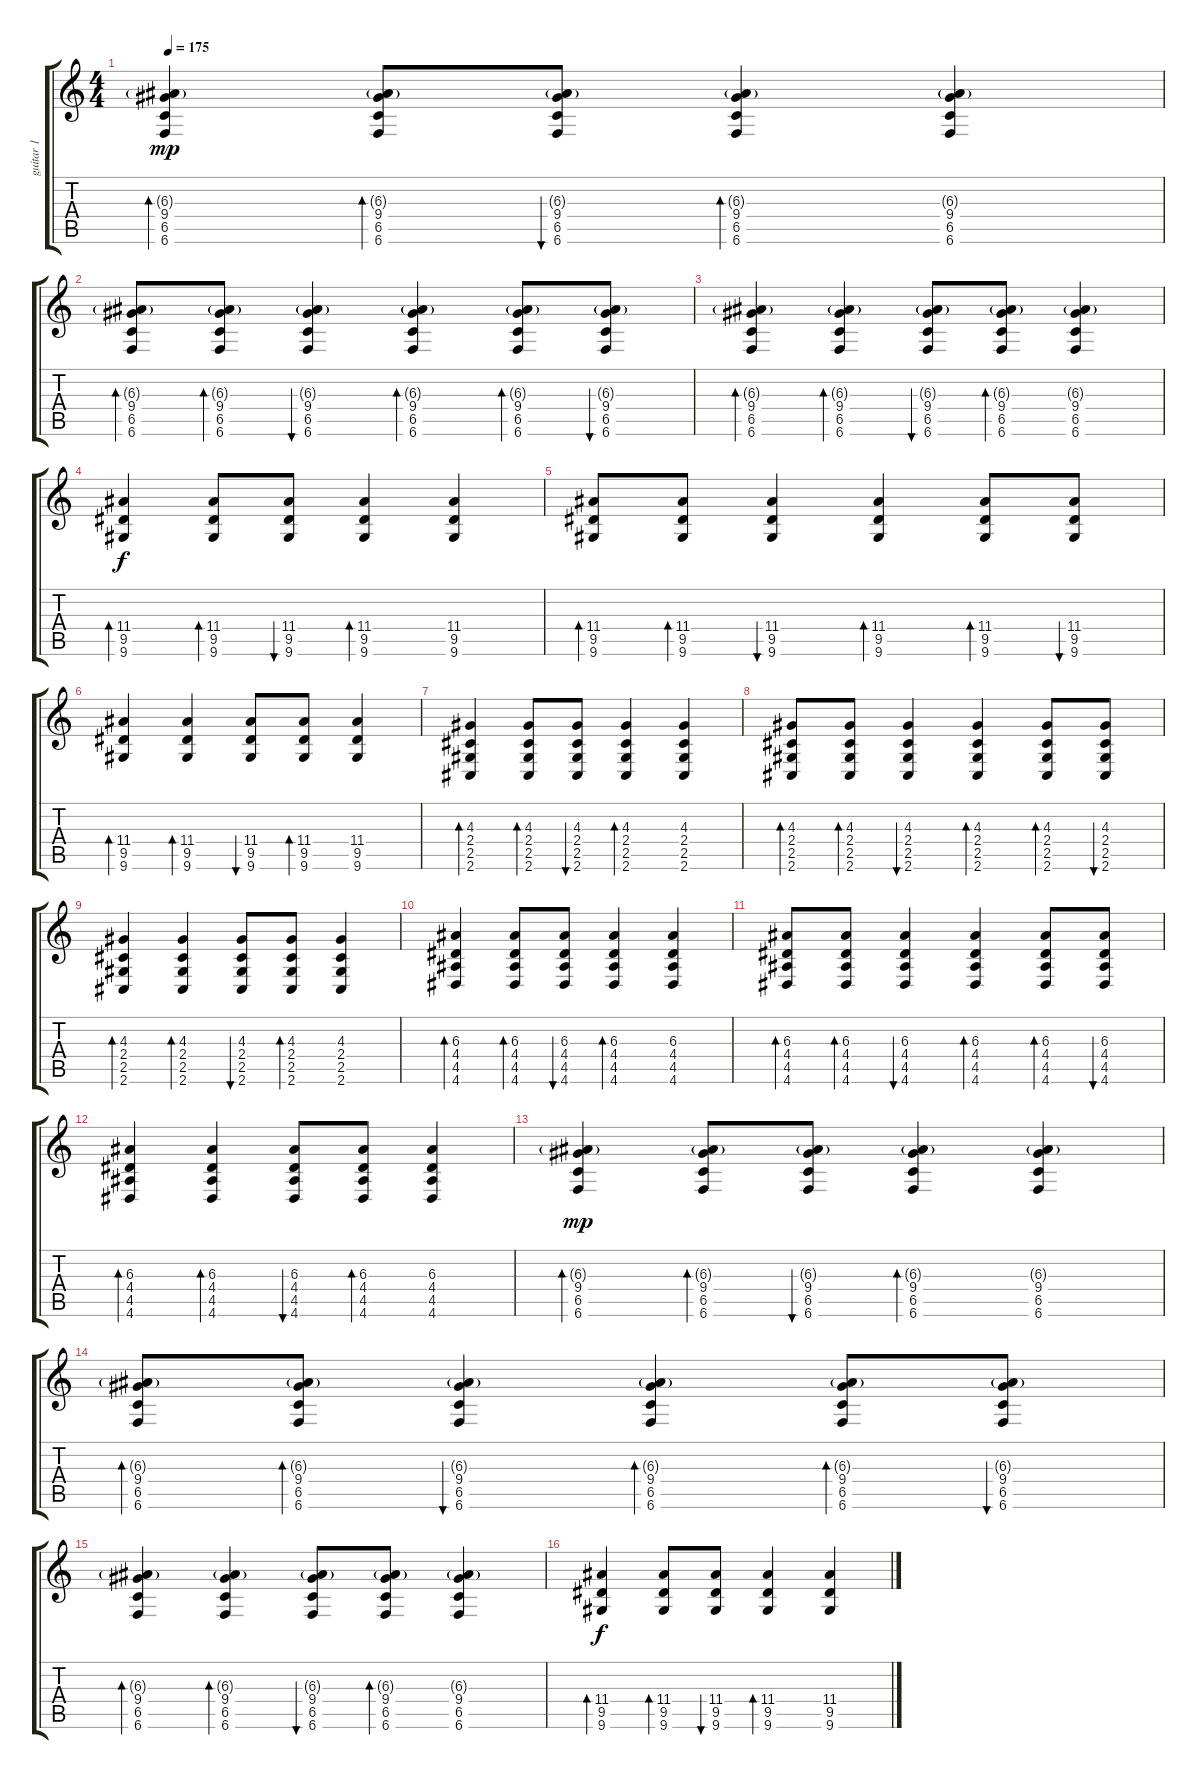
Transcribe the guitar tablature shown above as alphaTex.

\track ("guitar 1" "guitar 1") {instrument electricguitarjazz}
\staff {score tabs}
\tuning (Db4 Ab3 E3 B2 Gb2 B1) {hide}
\ts (4 4)
\tempo 175
\clef g2
\ks c
(6.3{g} 9.4 6.5 6.6).4{bd 60 dy mp} (6.3{g} 9.4 6.5 6.6).8{bd 60} (6.3{g} 9.4 6.5 6.6).8{bu 60} (6.3{g} 9.4 6.5 6.6).4{bd 60} (6.3{g} 9.4 6.5 6.6).4 |
(6.3{g} 9.4 6.5 6.6).8{bd 60} (6.3{g} 9.4 6.5 6.6).8{bd 60} (6.3{g} 9.4 6.5 6.6).4{bu 60} (6.3{g} 9.4 6.5 6.6).4{bd 60} (6.3{g} 9.4 6.5 6.6).8{bd 60} (6.3{g} 9.4 6.5 6.6).8{bu 60} |
(6.3{g} 9.4 6.5 6.6).4{bd 60} (6.3{g} 9.4 6.5 6.6).4{bd 60} (6.3{g} 9.4 6.5 6.6).8{bu 60} (6.3{g} 9.4 6.5 6.6).8{bd 60} (6.3{g} 9.4 6.5 6.6).4 |
(11.4 9.5 9.6).4{bd 60 dy f} (11.4 9.5 9.6).8{bd 60} (11.4 9.5 9.6).8{bu 60} (11.4 9.5 9.6).4{bd 60} (11.4 9.5 9.6).4 |
(11.4 9.5 9.6).8{bd 60} (11.4 9.5 9.6).8{bd 60} (11.4 9.5 9.6).4{bu 60} (11.4 9.5 9.6).4{bd 60} (11.4 9.5 9.6).8{bd 60} (11.4 9.5 9.6).8{bu 60} |
(11.4 9.5 9.6).4{bd 60} (11.4 9.5 9.6).4{bd 60} (11.4 9.5 9.6).8{bu 60} (11.4 9.5 9.6).8{bd 60} (11.4 9.5 9.6).4 |
(4.3 2.4 2.5 2.6).4{bd 60} (4.3 2.4 2.5 2.6).8{bd 60} (4.3 2.4 2.5 2.6).8{bu 60} (4.3 2.4 2.5 2.6).4{bd 60} (4.3 2.4 2.5 2.6).4 |
(4.3 2.4 2.5 2.6).8{bd 60} (4.3 2.4 2.5 2.6).8{bd 60} (4.3 2.4 2.5 2.6).4{bu 60} (4.3 2.4 2.5 2.6).4{bd 60} (4.3 2.4 2.5 2.6).8{bd 60} (4.3 2.4 2.5 2.6).8{bu 60} |
(4.3 2.4 2.5 2.6).4{bd 60} (4.3 2.4 2.5 2.6).4{bd 60} (4.3 2.4 2.5 2.6).8{bu 60} (4.3 2.4 2.5 2.6).8{bd 60} (4.3 2.4 2.5 2.6).4 |
(6.3 4.4 4.5 4.6).4{bd 60} (6.3 4.4 4.5 4.6).8{bd 60} (6.3 4.4 4.5 4.6).8{bu 60} (6.3 4.4 4.5 4.6).4{bd 60} (6.3 4.4 4.5 4.6).4 |
(6.3 4.4 4.5 4.6).8{bd 60} (6.3 4.4 4.5 4.6).8{bd 60} (6.3 4.4 4.5 4.6).4{bu 60} (6.3 4.4 4.5 4.6).4{bd 60} (6.3 4.4 4.5 4.6).8{bd 60} (6.3 4.4 4.5 4.6).8{bu 60} |
(6.3 4.4 4.5 4.6).4{bd 60} (6.3 4.4 4.5 4.6).4{bd 60} (6.3 4.4 4.5 4.6).8{bu 60} (6.3 4.4 4.5 4.6).8{bd 60} (6.3 4.4 4.5 4.6).4 |
(6.3{g} 9.4 6.5 6.6).4{bd 60 dy mp} (6.3{g} 9.4 6.5 6.6).8{bd 60} (6.3{g} 9.4 6.5 6.6).8{bu 60} (6.3{g} 9.4 6.5 6.6).4{bd 60} (6.3{g} 9.4 6.5 6.6).4 |
(6.3{g} 9.4 6.5 6.6).8{bd 60} (6.3{g} 9.4 6.5 6.6).8{bd 60} (6.3{g} 9.4 6.5 6.6).4{bu 60} (6.3{g} 9.4 6.5 6.6).4{bd 60} (6.3{g} 9.4 6.5 6.6).8{bd 60} (6.3{g} 9.4 6.5 6.6).8{bu 60} |
(6.3{g} 9.4 6.5 6.6).4{bd 60} (6.3{g} 9.4 6.5 6.6).4{bd 60} (6.3{g} 9.4 6.5 6.6).8{bu 60} (6.3{g} 9.4 6.5 6.6).8{bd 60} (6.3{g} 9.4 6.5 6.6).4 |
(11.4 9.5 9.6).4{bd 60 dy f} (11.4 9.5 9.6).8{bd 60} (11.4 9.5 9.6).8{bu 60} (11.4 9.5 9.6).4{bd 60} (11.4 9.5 9.6).4
